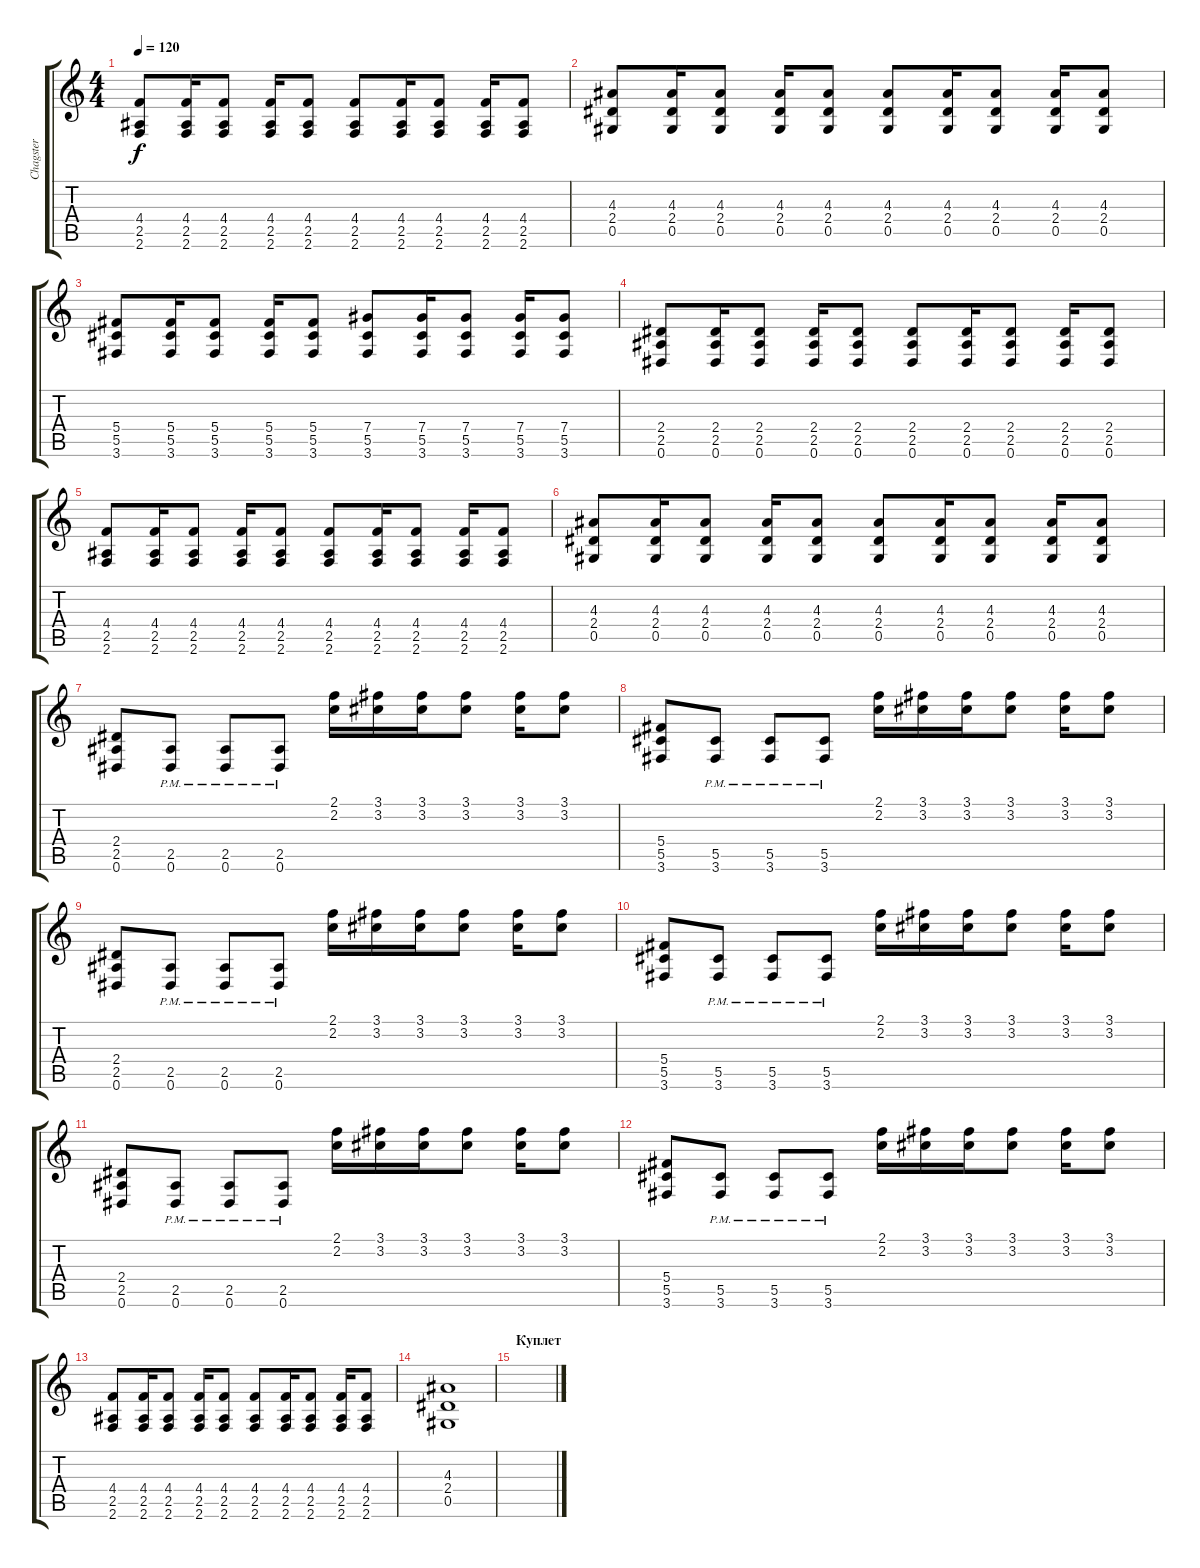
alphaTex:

\track ("Chagster" "Chagster") {instrument distortionguitar}
\staff {score tabs}
\tuning (Eb4 Bb3 Gb3 Db3 Ab2 Eb2) {hide}
\ts (4 4)
\tempo 120
\clef g2
\ks c
(4.4 2.5 2.6).8{dy f} (4.4 2.5 2.6).16 (4.4 2.5 2.6).8 (4.4 2.5 2.6).16 (4.4 2.5 2.6).8 (4.4 2.5 2.6).8 (4.4 2.5 2.6).16 (4.4 2.5 2.6).8 (4.4 2.5 2.6).16 (4.4 2.5 2.6).8 |
(4.3 2.4 0.5).8 (4.3 2.4 0.5).16 (4.3 2.4 0.5).8 (4.3 2.4 0.5).16 (4.3 2.4 0.5).8 (4.3 2.4 0.5).8 (4.3 2.4 0.5).16 (4.3 2.4 0.5).8 (4.3 2.4 0.5).16 (4.3 2.4 0.5).8 |
(5.4 5.5 3.6).8 (5.4 5.5 3.6).16 (5.4 5.5 3.6).8 (5.4 5.5 3.6).16 (5.4 5.5 3.6).8 (7.4 5.5 3.6).8 (7.4 5.5 3.6).16 (7.4 5.5 3.6).8 (7.4 5.5 3.6).16 (7.4 5.5 3.6).8 |
(2.4 2.5 0.6).8 (2.4 2.5 0.6).16 (2.4 2.5 0.6).8 (2.4 2.5 0.6).16 (2.4 2.5 0.6).8 (2.4 2.5 0.6).8 (2.4 2.5 0.6).16 (2.4 2.5 0.6).8 (2.4 2.5 0.6).16 (2.4 2.5 0.6).8 |
(4.4 2.5 2.6).8 (4.4 2.5 2.6).16 (4.4 2.5 2.6).8 (4.4 2.5 2.6).16 (4.4 2.5 2.6).8 (4.4 2.5 2.6).8 (4.4 2.5 2.6).16 (4.4 2.5 2.6).8 (4.4 2.5 2.6).16 (4.4 2.5 2.6).8 |
(4.3 2.4 0.5).8 (4.3 2.4 0.5).16 (4.3 2.4 0.5).8 (4.3 2.4 0.5).16 (4.3 2.4 0.5).8 (4.3 2.4 0.5).8 (4.3 2.4 0.5).16 (4.3 2.4 0.5).8 (4.3 2.4 0.5).16 (4.3 2.4 0.5).8 |
(2.4 2.5 0.6).8 (2.5{pm} 0.6{pm}).8 (2.5{pm} 0.6{pm}).8 (2.5{pm} 0.6{pm}).8 (2.1 2.2).16 (3.1 3.2).16 (3.1 3.2).16 (3.1 3.2).8 (3.1 3.2).16 (3.1 3.2).8 |
(5.4 5.5 3.6).8 (5.5{pm} 3.6{pm}).8 (5.5{pm} 3.6{pm}).8 (5.5{pm} 3.6{pm}).8 (2.1 2.2).16 (3.1 3.2).16 (3.1 3.2).16 (3.1 3.2).8 (3.1 3.2).16 (3.1 3.2).8 |
(2.4 2.5 0.6).8 (2.5{pm} 0.6{pm}).8 (2.5{pm} 0.6{pm}).8 (2.5{pm} 0.6{pm}).8 (2.1 2.2).16 (3.1 3.2).16 (3.1 3.2).16 (3.1 3.2).8 (3.1 3.2).16 (3.1 3.2).8 |
(5.4 5.5 3.6).8 (5.5{pm} 3.6{pm}).8 (5.5{pm} 3.6{pm}).8 (5.5{pm} 3.6{pm}).8 (2.1 2.2).16 (3.1 3.2).16 (3.1 3.2).16 (3.1 3.2).8 (3.1 3.2).16 (3.1 3.2).8 |
(2.4 2.5 0.6).8 (2.5{pm} 0.6{pm}).8 (2.5{pm} 0.6{pm}).8 (2.5{pm} 0.6{pm}).8 (2.1 2.2).16 (3.1 3.2).16 (3.1 3.2).16 (3.1 3.2).8 (3.1 3.2).16 (3.1 3.2).8 |
(5.4 5.5 3.6).8 (5.5{pm} 3.6{pm}).8 (5.5{pm} 3.6{pm}).8 (5.5{pm} 3.6{pm}).8 (2.1 2.2).16 (3.1 3.2).16 (3.1 3.2).16 (3.1 3.2).8 (3.1 3.2).16 (3.1 3.2).8 |
(4.4 2.5 2.6).8 (4.4 2.5 2.6).16 (4.4 2.5 2.6).8 (4.4 2.5 2.6).16 (4.4 2.5 2.6).8 (4.4 2.5 2.6).8 (4.4 2.5 2.6).16 (4.4 2.5 2.6).8 (4.4 2.5 2.6).16 (4.4 2.5 2.6).8 |
(4.3 2.4 0.5).1 |
\section ("" "Куплет")
